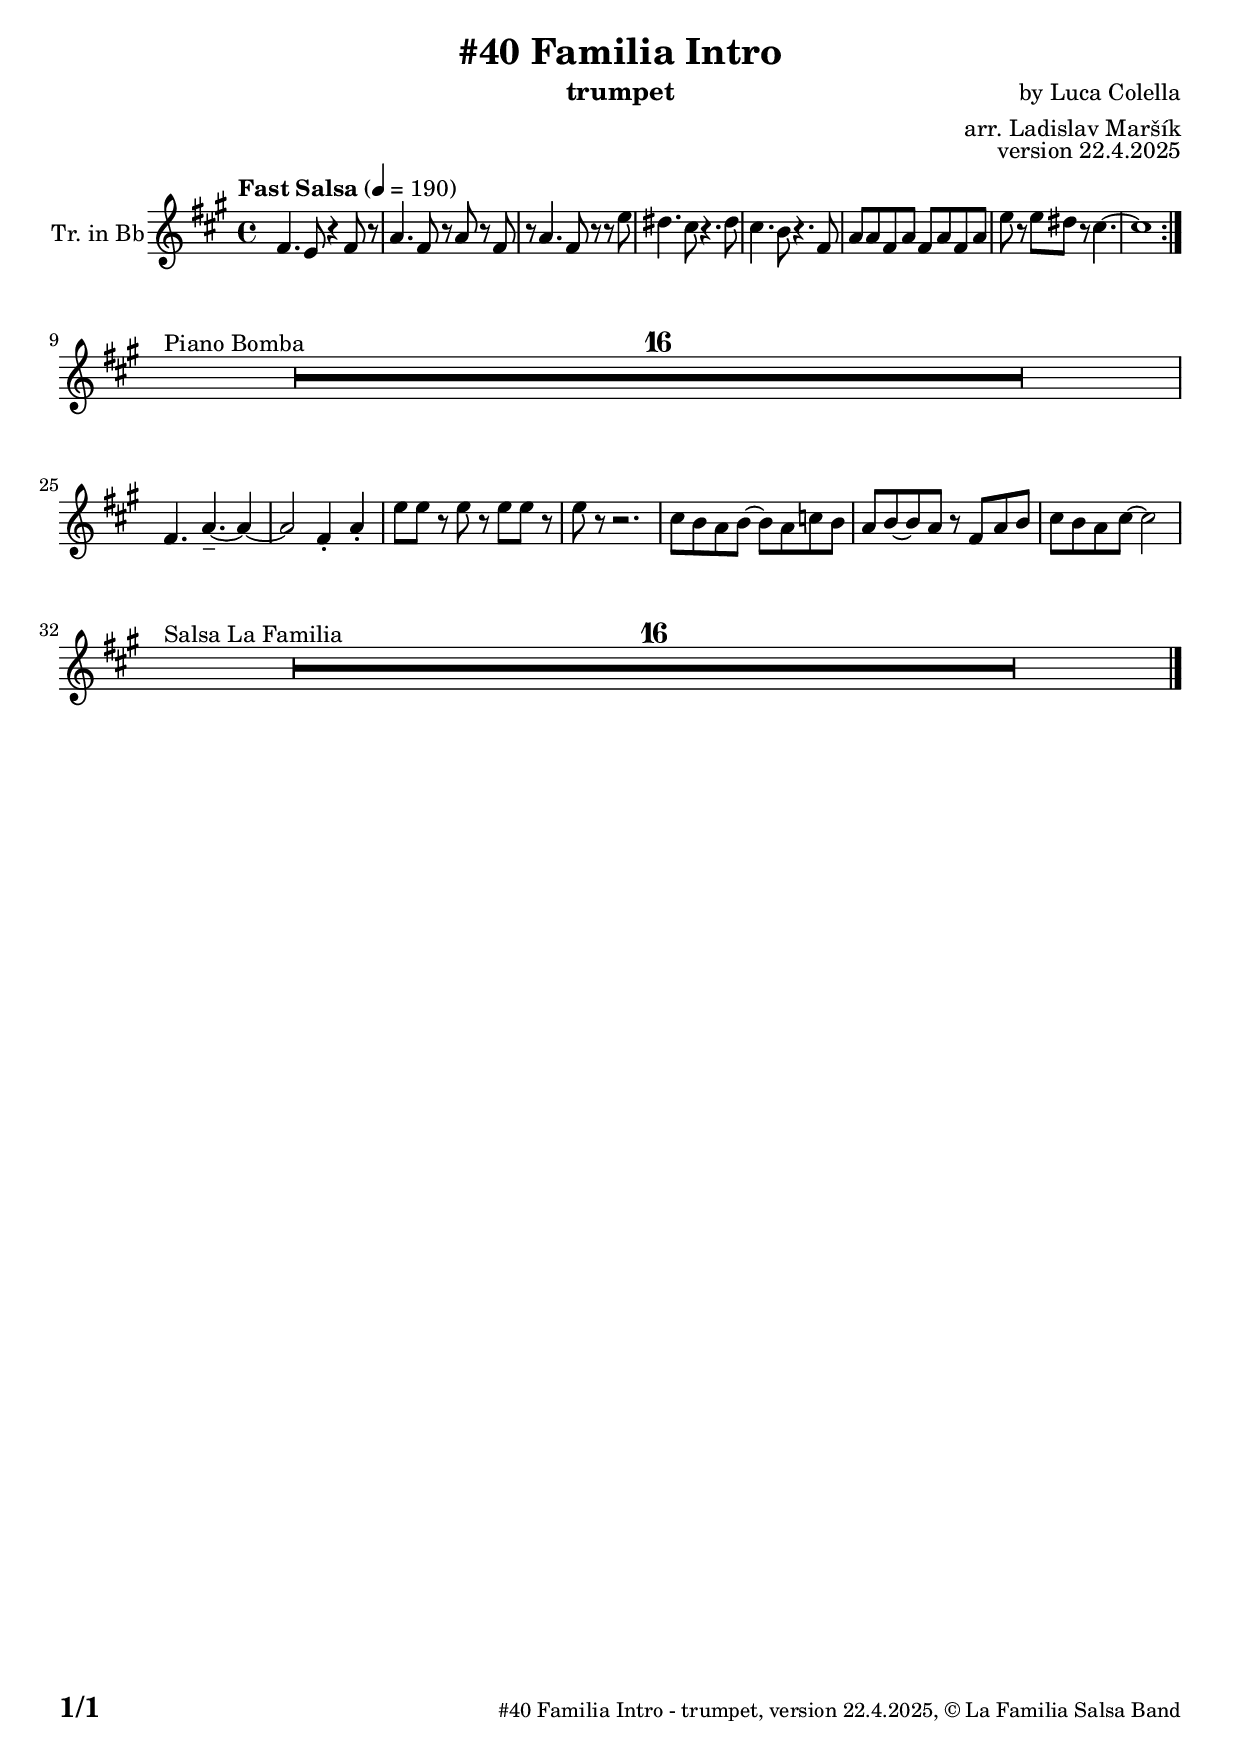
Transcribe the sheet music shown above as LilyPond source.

\version "2.24.4"

% Sheet revision 2022_09

\header {
  title = "#40 Familia Intro"
  instrument = "trumpet"
  composer = "by Luca Colella"
  arranger = "arr. Ladislav Maršík"
  opus = "version 22.4.2025"
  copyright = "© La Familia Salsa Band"
}

inst =
#(define-music-function
  (string)
  (string?)
  #{ <>^\markup \abs-fontsize #16 \bold \box #string #})

makePercent = #(define-music-function (note) (ly:music?)
                 (make-music 'PercentEvent 'length (ly:music-length note)))

#(define (test-stencil grob text)
   (let* ((orig (ly:grob-original grob))
          (siblings (ly:spanner-broken-into orig)) ; have we been split?
          (refp (ly:grob-system grob))
          (left-bound (ly:spanner-bound grob LEFT))
          (right-bound (ly:spanner-bound grob RIGHT))
          (elts-L (ly:grob-array->list (ly:grob-object left-bound 'elements)))
          (elts-R (ly:grob-array->list (ly:grob-object right-bound 'elements)))
          (break-alignment-L
           (filter
            (lambda (elt) (grob::has-interface elt 'break-alignment-interface))
            elts-L))
          (break-alignment-R
           (filter
            (lambda (elt) (grob::has-interface elt 'break-alignment-interface))
            elts-R))
          (break-alignment-L-ext (ly:grob-extent (car break-alignment-L) refp X))
          (break-alignment-R-ext (ly:grob-extent (car break-alignment-R) refp X))
          (num
           (markup text))
          (num
           (if (or (null? siblings)
                   (eq? grob (car siblings)))
               num
               (make-parenthesize-markup num)))
          (num (grob-interpret-markup grob num))
          (num-stil-ext-X (ly:stencil-extent num X))
          (num-stil-ext-Y (ly:stencil-extent num Y))
          (num (ly:stencil-aligned-to num X CENTER))
          (num
           (ly:stencil-translate-axis
            num
            (+ (interval-length break-alignment-L-ext)
               (* 0.5
                  (- (car break-alignment-R-ext)
                     (cdr break-alignment-L-ext))))
            X))
          (bracket-L
           (markup
            #:path
            0.1 ; line-thickness
            `((moveto 0.5 ,(* 0.5 (interval-length num-stil-ext-Y)))
              (lineto ,(* 0.5
                          (- (car break-alignment-R-ext)
                             (cdr break-alignment-L-ext)
                             (interval-length num-stil-ext-X)))
                      ,(* 0.5 (interval-length num-stil-ext-Y)))
              (closepath)
              (rlineto 0.0
                       ,(if (or (null? siblings) (eq? grob (car siblings)))
                            -1.0 0.0)))))
          (bracket-R
           (markup
            #:path
            0.1
            `((moveto ,(* 0.5
                          (- (car break-alignment-R-ext)
                             (cdr break-alignment-L-ext)
                             (interval-length num-stil-ext-X)))
                      ,(* 0.5 (interval-length num-stil-ext-Y)))
              (lineto 0.5
                      ,(* 0.5 (interval-length num-stil-ext-Y)))
              (closepath)
              (rlineto 0.0
                       ,(if (or (null? siblings) (eq? grob (last siblings)))
                            -1.0 0.0)))))
          (bracket-L (grob-interpret-markup grob bracket-L))
          (bracket-R (grob-interpret-markup grob bracket-R))
          (num (ly:stencil-combine-at-edge num X LEFT bracket-L 0.4))
          (num (ly:stencil-combine-at-edge num X RIGHT bracket-R 0.4)))
     num))

#(define-public (Measure_attached_spanner_engraver context)
   (let ((span '())
         (finished '())
         (event-start '())
         (event-stop '()))
     (make-engraver
      (listeners ((measure-counter-event engraver event)
                  (if (= START (ly:event-property event 'span-direction))
                      (set! event-start event)
                      (set! event-stop event))))
      ((process-music trans)
       (if (ly:stream-event? event-stop)
           (if (null? span)
               (ly:warning "You're trying to end a measure-attached spanner but you haven't started one.")
               (begin (set! finished span)
                 (ly:engraver-announce-end-grob trans finished event-start)
                 (set! span '())
                 (set! event-stop '()))))
       (if (ly:stream-event? event-start)
           (begin (set! span (ly:engraver-make-grob trans 'MeasureCounter event-start))
             (set! event-start '()))))
      ((stop-translation-timestep trans)
       (if (and (ly:spanner? span)
                (null? (ly:spanner-bound span LEFT))
                (moment<=? (ly:context-property context 'measurePosition) ZERO-MOMENT))
           (ly:spanner-set-bound! span LEFT
                                  (ly:context-property context 'currentCommandColumn)))
       (if (and (ly:spanner? finished)
                (moment<=? (ly:context-property context 'measurePosition) ZERO-MOMENT))
           (begin
            (if (null? (ly:spanner-bound finished RIGHT))
                (ly:spanner-set-bound! finished RIGHT
                                       (ly:context-property context 'currentCommandColumn)))
            (set! finished '())
            (set! event-start '())
            (set! event-stop '()))))
      ((finalize trans)
       (if (ly:spanner? finished)
           (begin
            (if (null? (ly:spanner-bound finished RIGHT))
                (set! (ly:spanner-bound finished RIGHT)
                      (ly:context-property context 'currentCommandColumn)))
            (set! finished '())))
       (if (ly:spanner? span)
           (begin
            (ly:warning "I think there's a dangling measure-attached spanner :-(")
            (ly:grob-suicide! span)
            (set! span '())))))))

\layout {
  \context {
    \Staff
    \consists #Measure_attached_spanner_engraver
    \override MeasureCounter.font-encoding = #'latin1
    \override MeasureCounter.font-size = 0
    \override MeasureCounter.outside-staff-padding = 2
    \override MeasureCounter.outside-staff-horizontal-padding = #0
  }
}

repeatBracket = #(define-music-function
                  (parser location N note)
                  (number? ly:music?)
                  #{
                    \override Staff.MeasureCounter.stencil =
                    #(lambda (grob) (test-stencil grob #{ #(string-append(number->string N) "x") #} ))
                    \startMeasureCount
                    \repeat volta #N { $note }
                    \stopMeasureCount
                  #}
                  )

Trumpet = \new Voice
\transpose c d
\relative c' {
  \set Staff.instrumentName = \markup {
    \center-align { "Tr. in Bb" }
  }
  \set Staff.midiInstrument = "trumpet"
  \set Staff.midiMaximumVolume = #1.0

  \key e \minor
  \time 4/4
  \tempo "Fast Salsa" 4 = 190
  
 \repeat volta 2 { e4. d8 r4 e8 r |
 g4. e8 r g r e |
 r8 g4. e8 r r d' |
cis4. b8 r4. cis8 |
b4. a8 r4. e8 |
g g e g e g e g |
d' r d cis r b4. ~ |
b1 | \break
 } 
 s1*0 ^\markup { "Piano Bomba" }
 R1*16 \break
 
 e,4. g4. -- ~ g4 ~ |
 g2 e4 -. g -. |
 d'8 d r d r d 8 d r |
 d r r2.  |
 b8 a g a ~ a g bes a |
 g a ~ a g r e g a |
 b a g b ~ b2 | \break
  s1*0 ^\markup { "Salsa La Familia" }
 R1*16 \break
 
 
 
  
  \label #'lastPage
  \bar "|."
}

\score {
  \compressMMRests \new Staff \with {
    \consists "Volta_engraver"
  }
  {
    \Trumpet
  }
  \layout {
    \context {
      \Score
      \remove "Volta_engraver"
    }
  }
}

\paper {
  system-system-spacing =
  #'((basic-distance . 14)
     (minimum-distance . 10)
     (padding . 1)
     (stretchability . 60))
  between-system-padding = #2
  bottom-margin = 5\mm

  print-page-number = ##t
  print-first-page-number = ##t
  oddHeaderMarkup = \markup \fill-line { " " }
  evenHeaderMarkup = \markup \fill-line { " " }
  oddFooterMarkup = \markup {
    \fill-line {
      \bold \fontsize #2
      \concat { \fromproperty #'page:page-number-string "/" \page-ref #'lastPage "0" "?" }

      \fontsize #-1
      \concat { \fromproperty #'header:title " - " \fromproperty #'header:instrument ", " \fromproperty #'header:opus ", " \fromproperty #'header:copyright }
    }
  }
  evenFooterMarkup = \markup {
    \fill-line {
      \fontsize #-1
      \concat { \fromproperty #'header:title " - " \fromproperty #'header:instrument ", " \fromproperty #'header:opus ", " \fromproperty #'header:copyright }

      \bold \fontsize #2
      \concat { \fromproperty #'page:page-number-string "/" \page-ref #'lastPage "0" "?" }
    }
  }
}